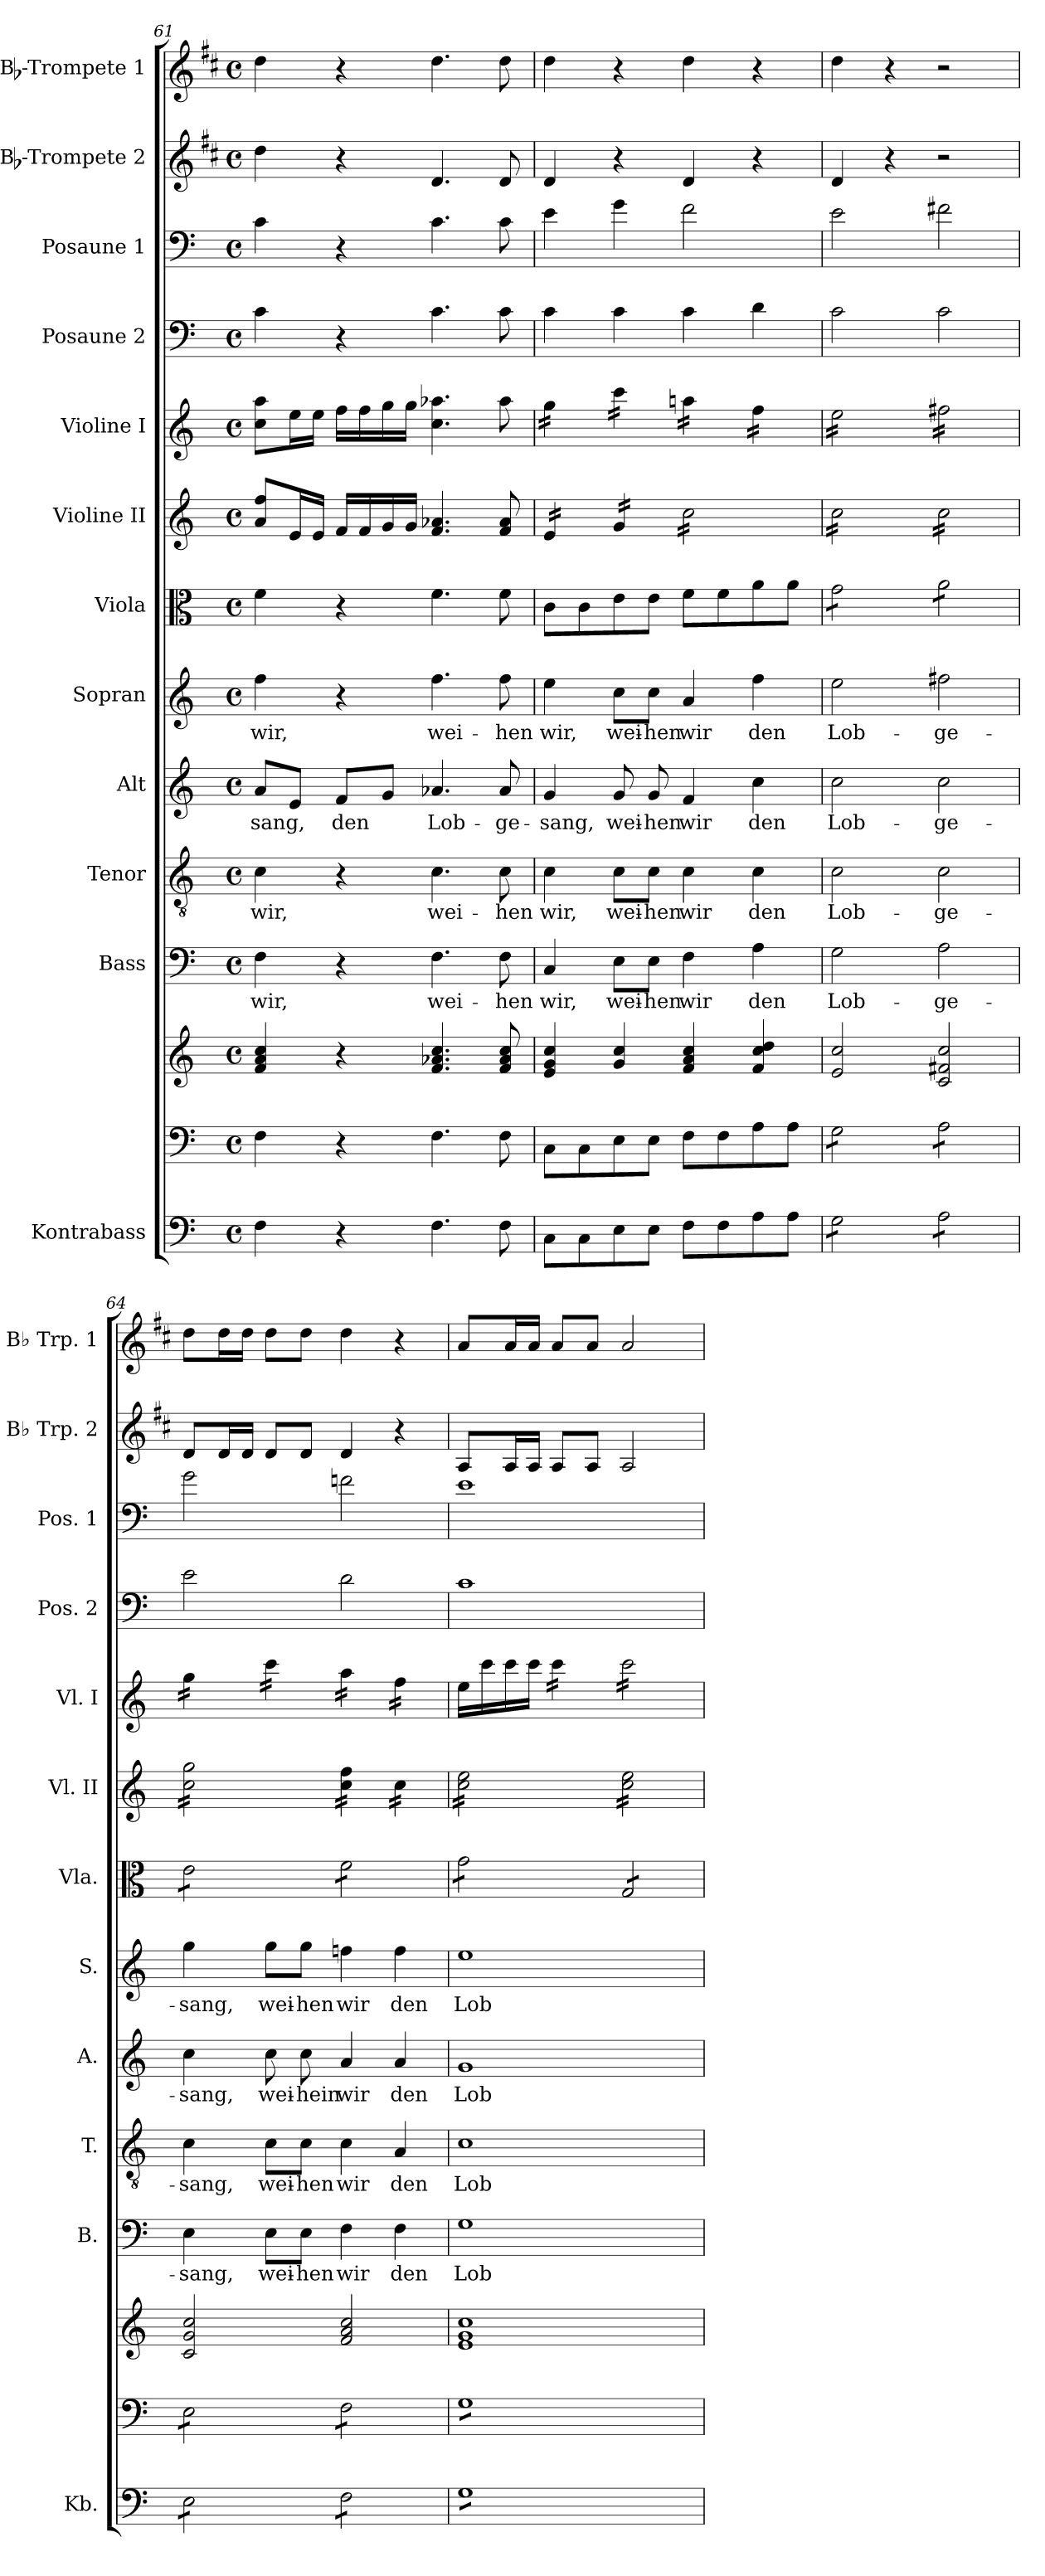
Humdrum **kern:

**kern	**kern	**kern	**kern	**text	**kern	**text	**kern	**text	**kern	**text	**kern	**kern	**kern	**kern	**kern	**kern	**kern
*part13	*part12	*part12	*part11	*part11	*part10	*part10	*part9	*part9	*part8	*part8	*part7	*part6	*part5	*part4	*part3	*part2	*part1
*staff14	*staff13	*staff12	*staff11	*staff11	*staff10	*staff10	*staff9	*staff9	*staff8	*staff8	*staff7	*staff6	*staff5	*staff4	*staff3	*staff2	*staff1
*I"Kontrabass	*	*	*I"Bass	*	*I"Tenor	*	*I"Alt	*	*I"Sopran	*	*I"Viola	*I"Violine II	*I"Violine I	*I"Posaune 2	*I"Posaune 1	*I"Bb-Trompete 2	*I"Bb-Trompete 1
*I'Kb.	*	*	*I'B.	*	*I'T.	*	*I'A.	*	*I'S.	*	*I'Vla.	*I'Vl. II	*I'Vl. I	*I'Pos. 2	*I'Pos. 1	*I'Bb Trp. 2	*I'Bb Trp. 1
*clefF4	*clefF4	*clefG2	*clefF4	*	*clefGv2	*	*clefG2	*	*clefG2	*	*clefC3	*clefG2	*clefG2	*clefF4	*clefF4	*clefG2	*clefG2
*ITrd7c12	*	*	*	*	*	*	*	*	*	*	*	*	*	*	*	*ITrd1c2	*ITrd1c2
*k[]	*k[]	*k[]	*k[]	*	*k[]	*	*k[]	*	*k[]	*	*k[]	*k[]	*k[]	*k[]	*k[]	*k[]	*k[]
*C:	*C:	*C:	*C:	*	*C:	*	*C:	*	*C:	*	*C:	*C:	*C:	*C:	*C:	*C:	*C:
*M4/4	*M4/4	*M4/4	*M4/4	*	*M4/4	*	*M4/4	*	*M4/4	*	*M4/4	*M4/4	*M4/4	*M4/4	*M4/4	*M4/4	*M4/4
*met(c)	*met(c)	*met(c)	*met(c)	*	*met(c)	*	*met(c)	*	*met(c)	*	*met(c)	*met(c)	*met(c)	*met(c)	*met(c)	*met(c)	*met(c)
=61	=61	=61	=61	=61	=61	=61	=61	=61	=61	=61	=61	=61	=61	=61	=61	=61	=61
!	!	!	!	!LO:LY:b	!	!LO:LY:b	!	!LO:LY:b	!	!LO:LY:b	!	!	!	!	!	!	!
4FF\	4F\	4f/ 4a/ 4cc/	4F\	wir,	4c\	wir,	8a/L	-sang,	4ff\	wir,	4f\	8a/ 8ff/L	8cc\ 8aa\L	4c\	4c\	4cc\	4cc\
.	.	.	.	.	.	.	8e/J	.	.	.	.	16e/L	16ee\L	.	.	.	.
.	.	.	.	.	.	.	.	.	.	.	.	16e/JJ	16ee\JJ	.	.	.	.
!	!	!	!	!	!	!	!	!LO:LY:b	!	!	!	!	!	!	!	!	!
4r	4r	4r	4r	.	4r	.	8f/L	den	4r	.	4r	16f/LL	16ff\LL	4r	4r	4r	4r
.	.	.	.	.	.	.	.	.	.	.	.	16f/	16ff\	.	.	.	.
.	.	.	.	.	.	.	8g/J	.	.	.	.	16g/	16gg\	.	.	.	.
.	.	.	.	.	.	.	.	.	.	.	.	16g/JJ	16gg\JJ	.	.	.	.
!	!	!	!	!LO:LY:b	!	!LO:LY:b	!	!LO:LY:b	!	!LO:LY:b	!	!	!	!	!	!	!
4.FF\	4.F\	4.f/ 4.a-X/ 4.cc/	4.F\	wei-	4.c\	wei-	4.a-X/	Lob-	4.ff\	wei-	4.f\	4.f/ 4.a-X/	4.cc\ 4.aa-X\	4.c\	4.c\	4.c/	4.cc\
!	!	!	!	!LO:LY:b	!	!LO:LY:b	!	!LO:LY:b	!	!LO:LY:b	!	!	!	!	!	!	!
8FF\	8F\	8f/ 8a-/ 8cc/	8F\	-hen	8c\	-hen	8a-/	-ge-	8ff\	-hen	8f\	8f/ 8a-/	8aa-\	8c\	8c\	8c/	8cc\
=62	=62	=62	=62	=62	=62	=62	=62	=62	=62	=62	=62	=62	=62	=62	=62	=62	=62
!	!	!	!	!LO:LY:b	!	!LO:LY:b	!	!LO:LY:b	!	!LO:LY:b	!	!	!	!	!	!	!
*	*	*	*	*	*	*	*	*	*	*	*	*tremolo	*	*	*	*	*
*	*	*	*	*	*	*	*	*	*	*	*	*	*tremolo	*	*	*	*
8CC\L	8C\L	4e/ 4g/ 4cc/	4C/	wir,	4c\	wir,	4g/	-sang,	4ee\	wir,	8c\L	16e/LL	16gg\LL	4c\	4e\	4c/	4cc\
.	.	.	.	.	.	.	.	.	.	.	.	16e/	16gg\	.	.	.	.
8CC\	8C\	.	.	.	.	.	.	.	.	.	8c\	16e/	16gg\	.	.	.	.
.	.	.	.	.	.	.	.	.	.	.	.	16e/JJ	16gg\JJ	.	.	.	.
!	!	!	!	!LO:LY:b	!	!LO:LY:b	!	!LO:LY:b	!	!LO:LY:b	!	!	!	!	!	!	!
8EE\	8E\	4g/ 4cc/	8E\L	wei-	8c\L	wei-	8g/	wei-	8cc\L	wei-	8e\	16g/LL	16ccc\LL	4c\	4g\	4r	4r
.	.	.	.	.	.	.	.	.	.	.	.	16g/	16ccc\	.	.	.	.
!	!	!	!	!LO:LY:b	!	!LO:LY:b	!	!LO:LY:b	!	!LO:LY:b	!	!	!	!	!	!	!
8EE\J	8E\J	.	8E\J	-hen	8c\J	-hen	8g/	-hen	8cc\J	-hen	8e\J	16g/	16ccc\	.	.	.	.
.	.	.	.	.	.	.	.	.	.	.	.	16g/JJ	16ccc\JJ	.	.	.	.
!	!	!	!	!LO:LY:b	!	!LO:LY:b	!	!LO:LY:b	!	!LO:LY:b	!	!	!	!	!	!	!
8FF\L	8F\L	4f/ 4a/ 4cc/	4F\	wir	4c\	wir	4f/	wir	4a/	wir	8f\L	16cc\LL	16aan\LL	4c\	2f\	4c/	4cc\
.	.	.	.	.	.	.	.	.	.	.	.	16cc\	16aan\	.	.	.	.
8FF\	8F\	.	.	.	.	.	.	.	.	.	8f\	16cc\	16aan\	.	.	.	.
.	.	.	.	.	.	.	.	.	.	.	.	16cc\	16aan\JJ	.	.	.	.
!	!	!	!	!LO:LY:b	!	!LO:LY:b	!	!LO:LY:b	!	!LO:LY:b	!	!	!	!	!	!	!
8AA\	8A\	4f/ 4cc/ 4dd/	4A\	den	4c\	den	4cc\	den	4ff\	den	8a\	16cc\	16ff\LL	4d\	.	4r	4r
.	.	.	.	.	.	.	.	.	.	.	.	16cc\	16ff\	.	.	.	.
8AA\J	8A\J	.	.	.	.	.	.	.	.	.	8a\J	16cc\	16ff\	.	.	.	.
.	.	.	.	.	.	.	.	.	.	.	.	16cc\JJ	16ff\JJ	.	.	.	.
=63	=63	=63	=63	=63	=63	=63	=63	=63	=63	=63	=63	=63	=63	=63	=63	=63	=63
!	!	!	!	!LO:LY:b	!	!LO:LY:b	!	!LO:LY:b	!	!LO:LY:b	!	!	!	!	!	!	!
*tremolo	*	*	*	*	*	*	*	*	*	*	*	*	*	*	*	*	*
*	*tremolo	*	*	*	*	*	*	*	*	*	*	*	*	*	*	*	*
*	*	*	*	*	*	*	*	*	*	*	*tremolo	*	*	*	*	*	*
8GG\L	8G\L	2e/ 2cc/	2G\	Lob-	2c\	Lob-	2cc\	Lob-	2ee\	Lob-	8g\L	16cc\LL	16ee\LL	2c\	2e\	4c/	4cc\
.	.	.	.	.	.	.	.	.	.	.	.	16cc\	16ee\	.	.	.	.
8GG\	8G\	.	.	.	.	.	.	.	.	.	8g\	16cc\	16ee\	.	.	.	.
.	.	.	.	.	.	.	.	.	.	.	.	16cc\	16ee\	.	.	.	.
8GG\	8G\	.	.	.	.	.	.	.	.	.	8g\	16cc\	16ee\	.	.	4r	4r
.	.	.	.	.	.	.	.	.	.	.	.	16cc\	16ee\	.	.	.	.
8GG\J	8G\J	.	.	.	.	.	.	.	.	.	8g\J	16cc\	16ee\	.	.	.	.
.	.	.	.	.	.	.	.	.	.	.	.	16cc\JJ	16ee\JJ	.	.	.	.
!	!	!	!	!LO:LY:b	!	!LO:LY:b	!	!LO:LY:b	!	!LO:LY:b	!	!	!	!	!	!	!
8AA\L	8A\L	2c/ 2f#X/ 2cc/	2A\	-ge-	2c\	-ge-	2cc\	-ge-	2ff#X\	-ge-	8a\L	16cc\LL	16ff#X\LL	2c\	2f#X\	2r	2r
.	.	.	.	.	.	.	.	.	.	.	.	16cc\	16ff#X\	.	.	.	.
8AA\	8A\	.	.	.	.	.	.	.	.	.	8a\	16cc\	16ff#X\	.	.	.	.
.	.	.	.	.	.	.	.	.	.	.	.	16cc\	16ff#X\	.	.	.	.
8AA\	8A\	.	.	.	.	.	.	.	.	.	8a\	16cc\	16ff#X\	.	.	.	.
.	.	.	.	.	.	.	.	.	.	.	.	16cc\	16ff#X\	.	.	.	.
8AA\J	8A\J	.	.	.	.	.	.	.	.	.	8a\J	16cc\	16ff#X\	.	.	.	.
.	.	.	.	.	.	.	.	.	.	.	.	16cc\JJ	16ff#X\JJ	.	.	.	.
=64	=64	=64	=64	=64	=64	=64	=64	=64	=64	=64	=64	=64	=64	=64	=64	=64	=64
!	!	!	!	!LO:LY:b	!	!LO:LY:b	!	!LO:LY:b	!	!LO:LY:b	!	!	!	!	!	!	!
8EE\L	8E\L	2c/ 2g/ 2cc/	4E\	-sang,	4c\	-sang,	4cc\	-sang,	4gg\	-sang,	8e\L	16cc\ 16gg\LL	16gg\LL	2e\	2g\	8c/L	8cc\L
.	.	.	.	.	.	.	.	.	.	.	.	16cc\ 16gg\	16gg\	.	.	.	.
8EE\	8E\	.	.	.	.	.	.	.	.	.	8e\	16cc\ 16gg\	16gg\	.	.	16c/L	16cc\L
.	.	.	.	.	.	.	.	.	.	.	.	16cc\ 16gg\	16gg\JJ	.	.	16c/JJ	16cc\JJ
!	!	!	!	!LO:LY:b	!	!LO:LY:b	!	!LO:LY:b	!	!LO:LY:b	!	!	!	!	!	!	!
8EE\	8E\	.	8E\L	wei-	8c\L	wei-	8cc\	wei-	8gg\L	wei-	8e\	16cc\ 16gg\	16ccc\LL	.	.	8c/L	8cc\L
.	.	.	.	.	.	.	.	.	.	.	.	16cc\ 16gg\	16ccc\	.	.	.	.
!	!	!	!	!LO:LY:b	!	!LO:LY:b	!	!LO:LY:b	!	!LO:LY:b	!	!	!	!	!	!	!
8EE\J	8E\J	.	8E\J	-hen	8c\J	-hen	8cc\	-hein	8gg\J	-hen	8e\J	16cc\ 16gg\	16ccc\	.	.	8c/J	8cc\J
.	.	.	.	.	.	.	.	.	.	.	.	16cc\ 16gg\JJ	16ccc\JJ	.	.	.	.
!	!	!	!	!LO:LY:b	!	!LO:LY:b	!	!LO:LY:b	!	!LO:LY:b	!	!	!	!	!	!	!
8FF\L	8F\L	2f/ 2a/ 2cc/	4F\	wir	4c\	wir	4a/	wir	4ffn\	wir	8f\L	16cc\ 16ff\LL	16aa\LL	2d\	2fn\	4c/	4cc\
.	.	.	.	.	.	.	.	.	.	.	.	16cc\ 16ff\	16aa\	.	.	.	.
8FF\	8F\	.	.	.	.	.	.	.	.	.	8f\	16cc\ 16ff\	16aa\	.	.	.	.
.	.	.	.	.	.	.	.	.	.	.	.	16cc\ 16ff\JJ	16aa\JJ	.	.	.	.
!	!	!	!	!LO:LY:b	!	!LO:LY:b	!	!LO:LY:b	!	!LO:LY:b	!	!	!	!	!	!	!
8FF\	8F\	.	4F\	den	4A/	den	4a/	den	4ff\	den	8f\	16cc\LL	16ff\LL	.	.	4r	4r
.	.	.	.	.	.	.	.	.	.	.	.	16cc\	16ff\	.	.	.	.
8FF\J	8F\J	.	.	.	.	.	.	.	.	.	8f\J	16cc\	16ff\	.	.	.	.
.	.	.	.	.	.	.	.	.	.	.	.	16cc\JJ	16ff\JJ	.	.	.	.
*	*	*	*	*	*	*	*	*	*	*	*	*	*Xtremolo	*	*	*	*
!!LO:PB:g=z
=65	=65	=65	=65	=65	=65	=65	=65	=65	=65	=65	=65	=65	=65	=65	=65	=65	=65
!	!	!	!	!LO:LY:b	!	!LO:LY:b	!	!LO:LY:b	!	!LO:LY:b	!	!	!	!	!	!	!
8GGL	8GL	1e 1g 1cc	1G	Lob-	1c	Lob-	1g	Lob-	1ee	Lob-	8g\L	16cc\ 16ee\LL	16ee\LL	1c	1e	8G/L	8g/L
.	.	.	.	.	.	.	.	.	.	.	.	16cc\ 16ee\	16ccc\	.	.	.	.
8GG	8G	.	.	.	.	.	.	.	.	.	8g\	16cc\ 16ee\	16ccc\	.	.	16G/L	16g/L
.	.	.	.	.	.	.	.	.	.	.	.	16cc\ 16ee\	16ccc\JJ	.	.	16G/JJ	16g/JJ
*	*	*	*	*	*	*	*	*	*	*	*	*	*tremolo	*	*	*	*
8GG	8G	.	.	.	.	.	.	.	.	.	8g\	16cc\ 16ee\	16ccc\LL	.	.	8G/L	8g/L
.	.	.	.	.	.	.	.	.	.	.	.	16cc\ 16ee\	16ccc\	.	.	.	.
8GG	8G	.	.	.	.	.	.	.	.	.	8g\J	16cc\ 16ee\	16ccc\	.	.	8G/J	8g/J
.	.	.	.	.	.	.	.	.	.	.	.	16cc\ 16ee\JJ	16ccc\JJ	.	.	.	.
8GG	8G	.	.	.	.	.	.	.	.	.	8G/L	16cc\ 16ee\LL	16ccc\LL	.	.	2G/	2g/
.	.	.	.	.	.	.	.	.	.	.	.	16cc\ 16ee\	16ccc\	.	.	.	.
8GG	8G	.	.	.	.	.	.	.	.	.	8G/	16cc\ 16ee\	16ccc\	.	.	.	.
.	.	.	.	.	.	.	.	.	.	.	.	16cc\ 16ee\	16ccc\	.	.	.	.
8GG	8G	.	.	.	.	.	.	.	.	.	8G/	16cc\ 16ee\	16ccc\	.	.	.	.
.	.	.	.	.	.	.	.	.	.	.	.	16cc\ 16ee\	16ccc\	.	.	.	.
8GGJ	8GJ	.	.	.	.	.	.	.	.	.	8G/J	16cc\ 16ee\	16ccc\	.	.	.	.
*	*	*	*	*	*	*	*	*	*	*	*Xtremolo	*	*	*	*	*	*
*	*Xtremolo	*	*	*	*	*	*	*	*	*	*	*	*	*	*	*	*
*Xtremolo	*	*	*	*	*	*	*	*	*	*	*	*	*	*	*	*	*
.	.	.	.	.	.	.	.	.	.	.	.	16cc\ 16ee\JJ	16ccc\JJ	.	.	.	.
*	*	*	*	*	*	*	*	*	*	*	*	*	*Xtremolo	*	*	*	*
*	*	*	*	*	*	*	*	*	*	*	*	*Xtremolo	*	*	*	*	*
=	=	=	=	=	=	=	=	=	=	=	=	=	=	=	=	=	=
*-	*-	*-	*-	*-	*-	*-	*-	*-	*-	*-	*-	*-	*-	*-	*-	*-	*-
